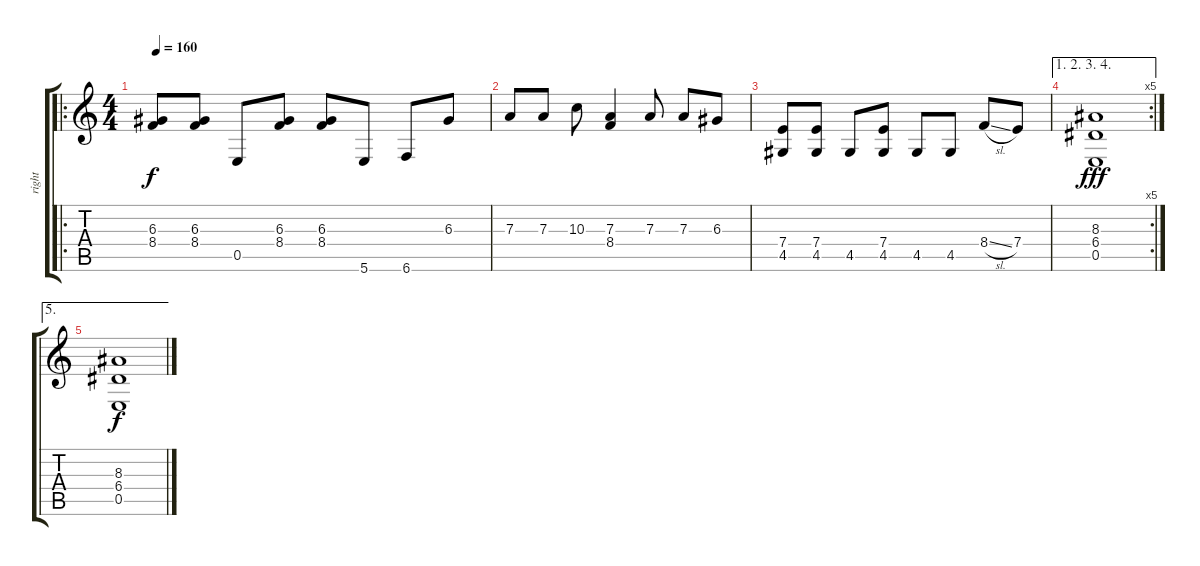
\track ("right" "right") {instrument distortionguitar}
\staff {score tabs}
\tuning (B3 Gb3 D3 A2 E2 B1) {hide}
\ro
\ts (4 4)
\tempo 160
\clef g2
\ks c
(6.3 8.4).8{dy f} (6.3 8.4).8 0.5.8 (6.3 8.4).8 (6.3 8.4).8 5.6.8 6.6.8 6.3.8 |
7.3.8 7.3.8 10.3.8 (7.3 8.4).4 7.3.8 7.3.8 6.3.8 |
(7.4 4.5).8 (7.4 4.5).8 4.5.8 (7.4 4.5).8 4.5.8 4.5.8 8.4{sl}.8 7.4.8 |
\ae (1 2 3 4)
\rc 5
(8.3 6.4 0.5).1{dy fff} |
\ae 5
(8.3 6.4 0.5).1{dy f}
